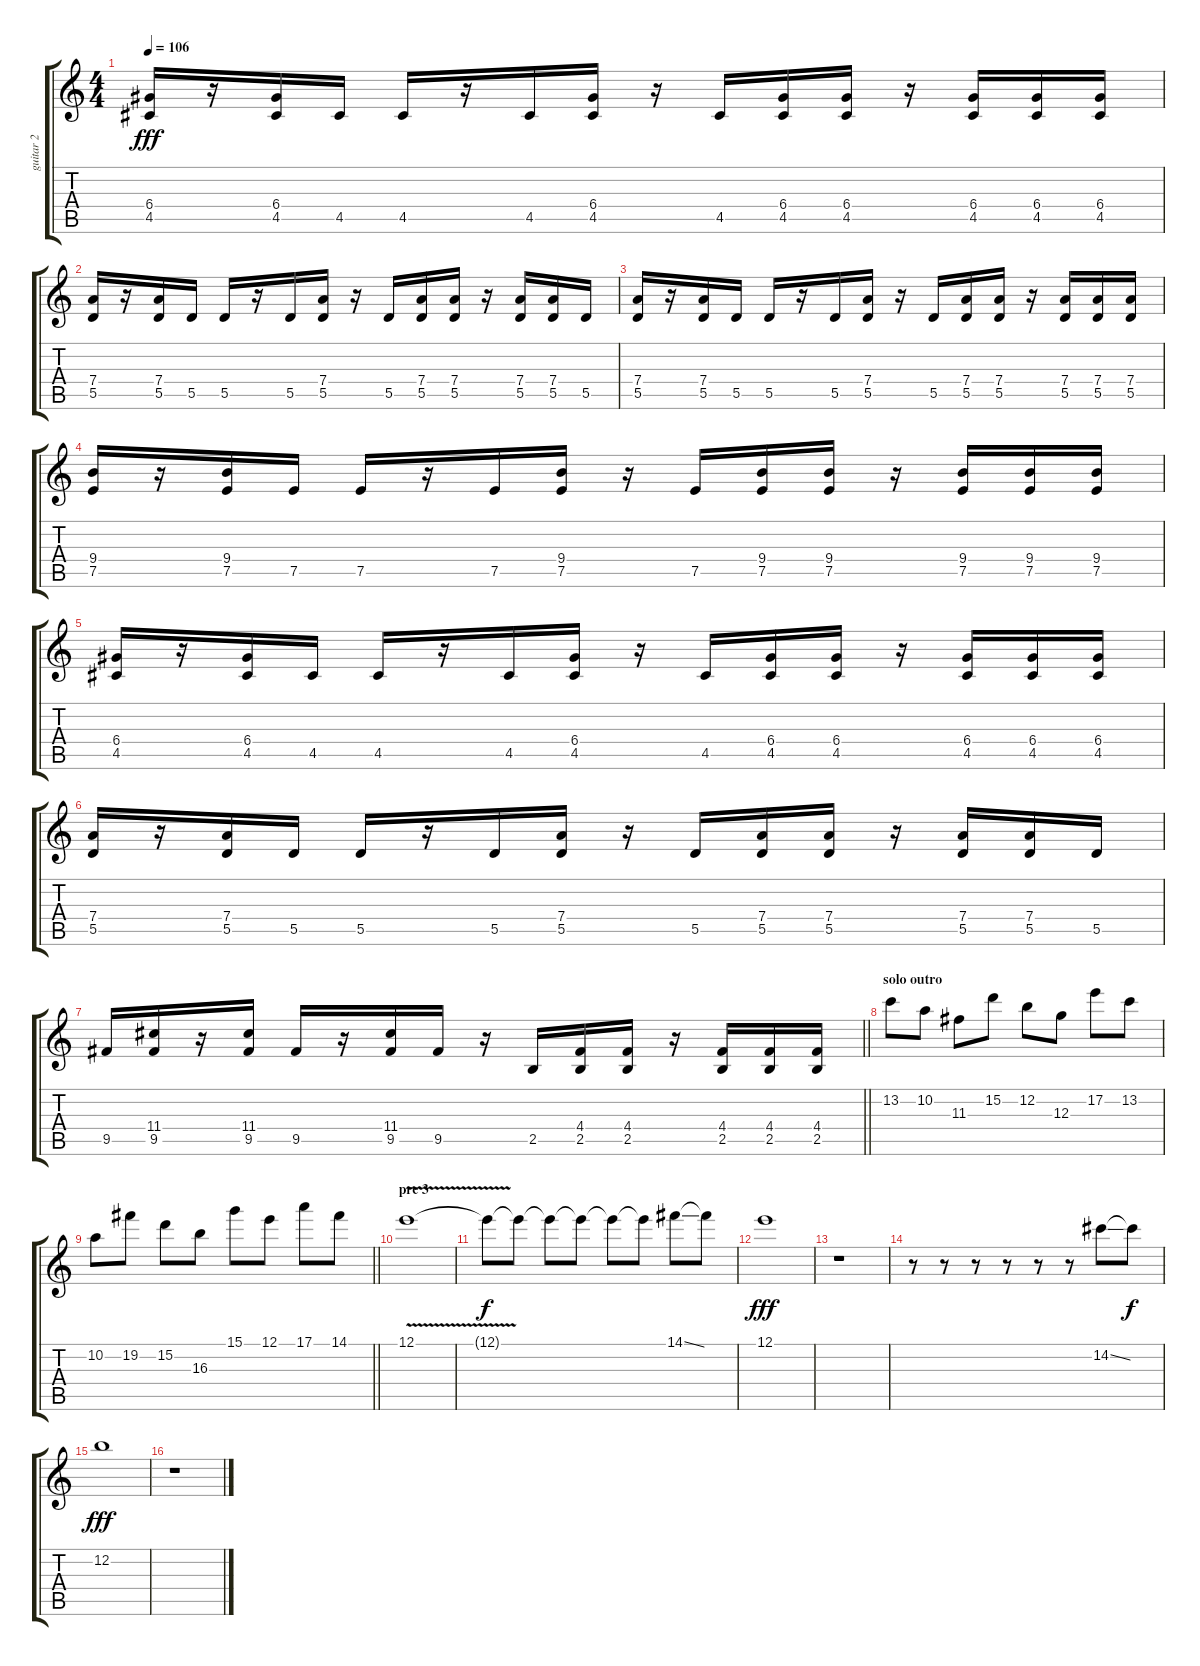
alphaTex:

\track ("guitar 2" "guitar 2") {instrument electricguitarjazz}
\staff {score tabs}
\tuning (E4 B3 G3 D3 A2 E2) {hide}
\ts (4 4)
\tempo 106
\clef g2
\ks c
(6.4 4.5).16{dy fff} r.16 (6.4 4.5).16 4.5.16 4.5.16 r.16 4.5.16 (6.4 4.5).16 r.16 4.5.16 (6.4 4.5).16 (6.4 4.5).16 r.16 (6.4 4.5).16 (6.4 4.5).16 (6.4 4.5).16 |
(7.4 5.5).16 r.16 (7.4 5.5).16 5.5.16 5.5.16 r.16 5.5.16 (7.4 5.5).16 r.16 5.5.16 (7.4 5.5).16 (7.4 5.5).16 r.16 (7.4 5.5).16 (7.4 5.5).16 5.5.16 |
(7.4 5.5).16 r.16 (7.4 5.5).16 5.5.16 5.5.16 r.16 5.5.16 (7.4 5.5).16 r.16 5.5.16 (7.4 5.5).16 (7.4 5.5).16 r.16 (7.4 5.5).16 (7.4 5.5).16 (7.4 5.5).16 |
(9.4 7.5).16 r.16 (9.4 7.5).16 7.5.16 7.5.16 r.16 7.5.16 (9.4 7.5).16 r.16 7.5.16 (9.4 7.5).16 (9.4 7.5).16 r.16 (9.4 7.5).16 (9.4 7.5).16 (9.4 7.5).16 |
(6.4 4.5).16 r.16 (6.4 4.5).16 4.5.16 4.5.16 r.16 4.5.16 (6.4 4.5).16 r.16 4.5.16 (6.4 4.5).16 (6.4 4.5).16 r.16 (6.4 4.5).16 (6.4 4.5).16 (6.4 4.5).16 |
(7.4 5.5).16 r.16 (7.4 5.5).16 5.5.16 5.5.16 r.16 5.5.16 (7.4 5.5).16 r.16 5.5.16 (7.4 5.5).16 (7.4 5.5).16 r.16 (7.4 5.5).16 (7.4 5.5).16 5.5.16 |
\barLineRight lightlight
9.5.16 (11.4 9.5).16 r.16 (11.4 9.5).16 9.5.16 r.16 (11.4 9.5).16 9.5.16 r.16 2.5.16 (4.4 2.5).16 (4.4 2.5).16 r.16 (4.4 2.5).16 (4.4 2.5).16 (4.4 2.5).16 |
\section ("" "solo outro")
13.2.8 10.2.8 11.3.8 15.2.8 12.2.8 12.3.8 17.2.8 13.2.8 |
\barLineRight lightlight
10.2.8 19.2.8 15.2.8 16.3.8 15.1.8 12.1.8 17.1.8 14.1.8 |
\section ("" "pre 3")
12.1{v}.1{instrument electricguitarclean} |
12.1{t}.8{dy f} 12.1{t}.8 12.1{t}.8 12.1{t}.8 12.1{t}.8 12.1{t}.8 14.1{ss}.8 14.1{t}.8 |
12.1.1{dy fff} |
r.1 |
r.8 r.8 r.8 r.8 r.8 r.8 14.2{ss}.8 14.2{t}.8{dy f} |
12.2.1{dy fff} |
r.1
